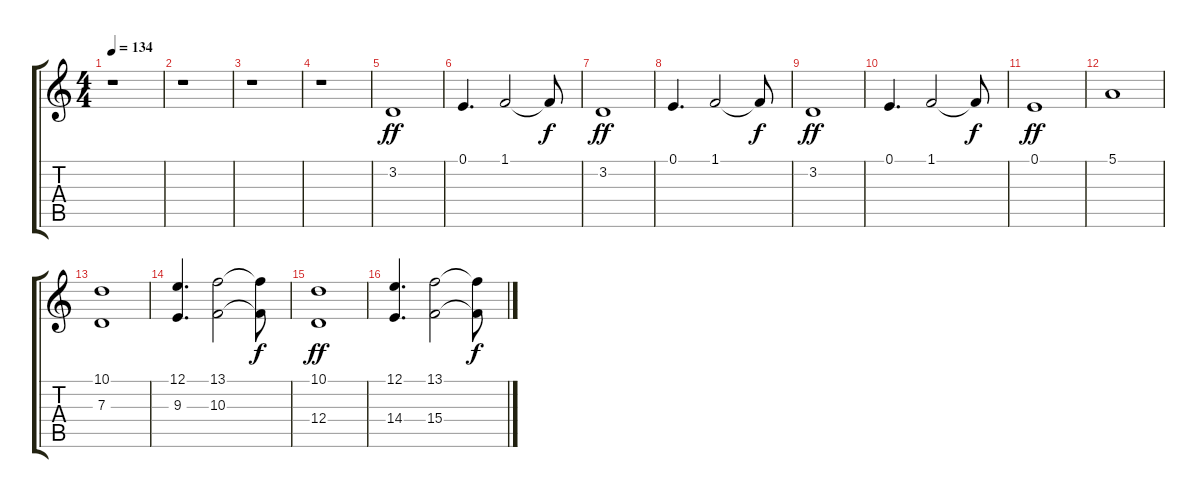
\track "" {instrument stringensemble1}
\staff {score tabs}
\tuning (E4 B3 G3 D3 A2 E2) {hide}
\ts (4 4)
\tempo 134
\clef g2
\ks c
r.1{dy ff} |
r.1 |
r.1 |
r.1 |
3.2.1{volume 6} |
0.1.4{d} 1.1.2 1.1{t}.8{dy f} |
3.2.1{dy ff} |
0.1.4{d} 1.1.2 1.1{t}.8{dy f} |
3.2.1{dy ff} |
0.1.4{d} 1.1.2 1.1{t}.8{dy f} |
0.1.1{dy ff} |
5.1.1 |
(10.1 7.3).1 |
(12.1 9.3).4{d} (13.1 10.3).2 (13.1{t} 10.3{t}).8{dy f} |
(10.1 12.4).1{dy ff} |
(12.1 14.4).4{d} (13.1 15.4).2 (13.1{t} 15.4{t}).8{dy f}
